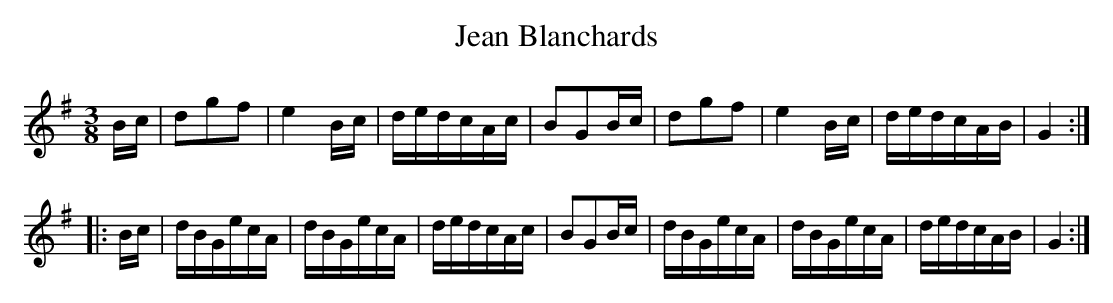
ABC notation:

X:1
T:Jean Blanchards
M:3/8
L:1/16
K:G % transposed from C
Bc|d2g2f2|e4Bc|dedcAc|B2G2Bc|d2g2f2|e4Bc|dedcAB|G4:|
|:Bc|dBGecA|dBGecA|dedcAc|B2G2Bc|dBGecA|dBGecA|dedcAB|G4:|
